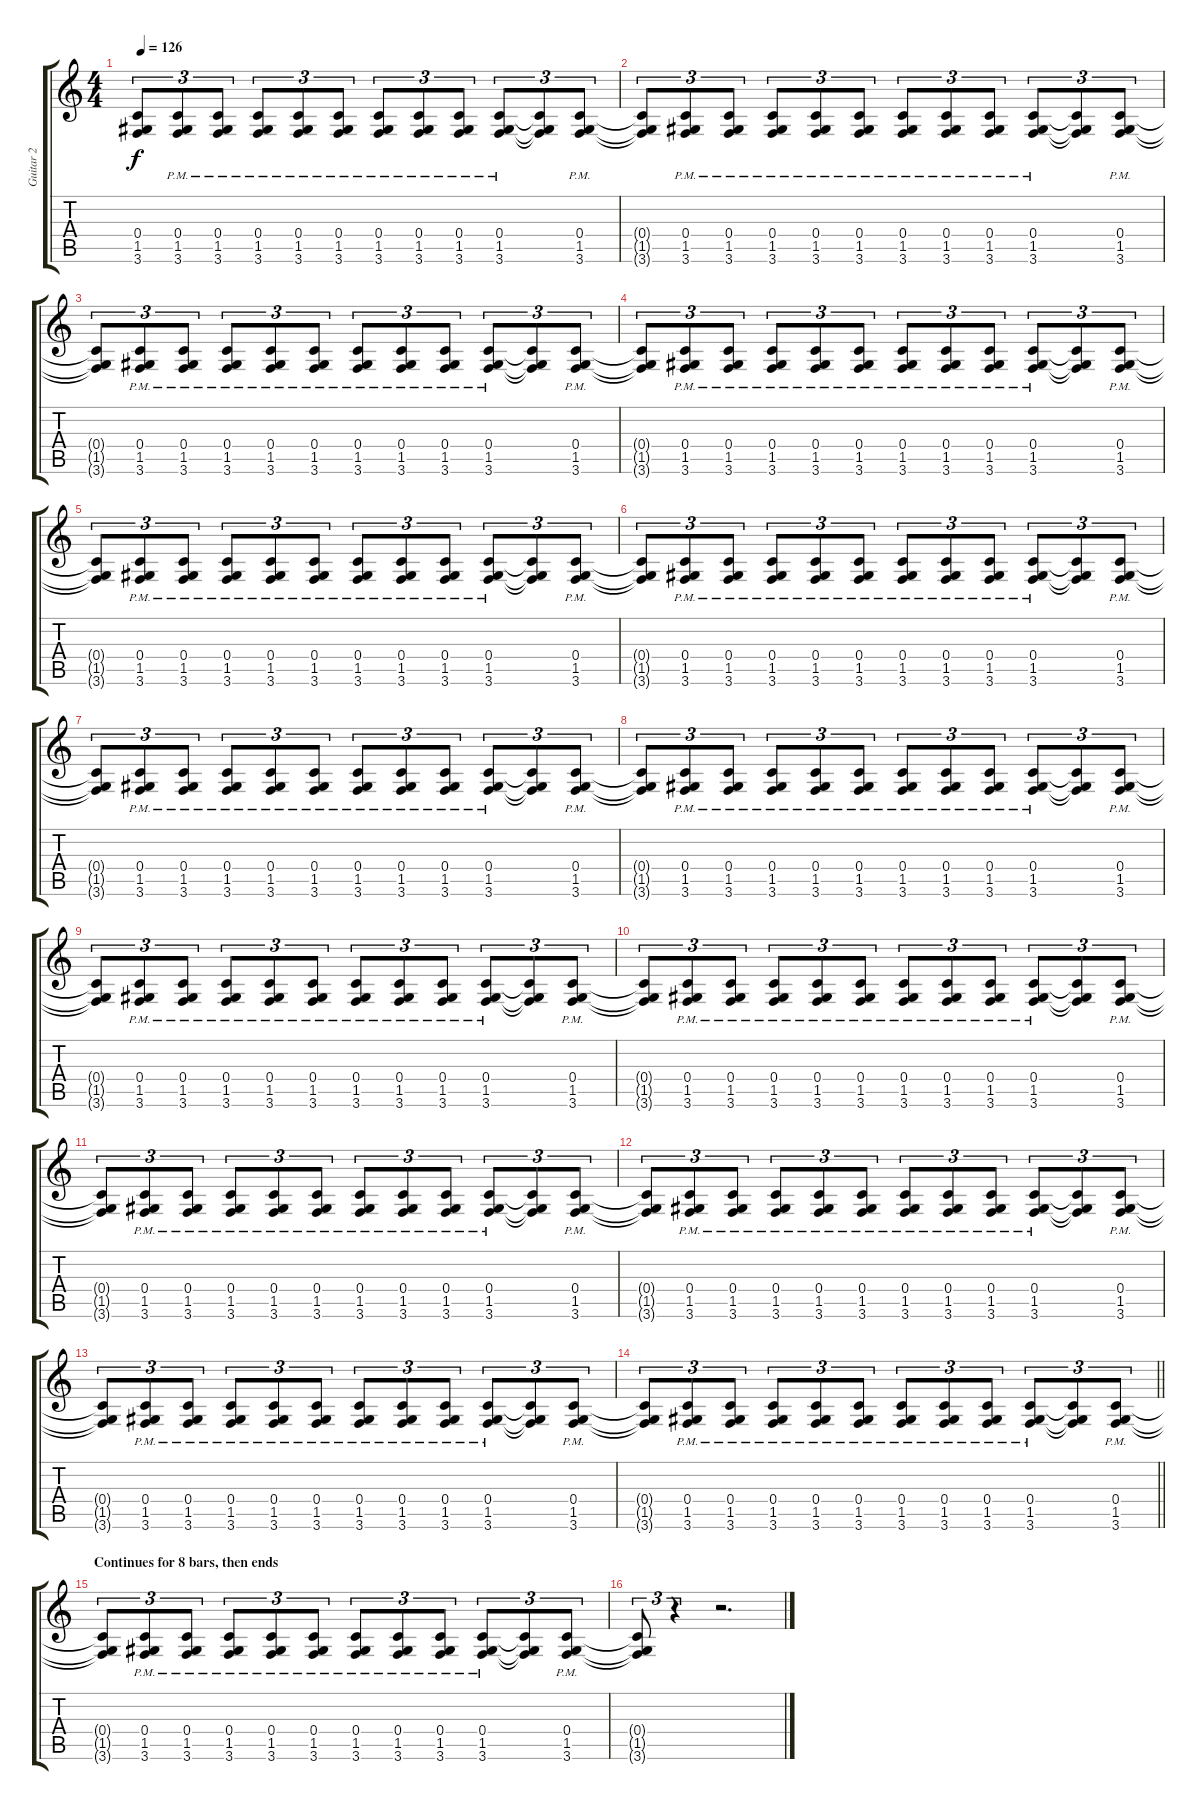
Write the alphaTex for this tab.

\track ("Guitar 2" "Guitar 2") {instrument distortionguitar}
\staff {score tabs}
\tuning (D4 A3 F3 C3 G2 D2) {hide}
\ts (4 4)
\tempo 126
\clef g2
\ks c
(0.4{t} 1.5{t} 3.6{t}).8{tu (3 2) dy f} (0.4{pm} 1.5{pm} 3.6{pm}).8{tu (3 2)} (0.4{pm} 1.5{pm} 3.6{pm}).8{tu (3 2)} (0.4{pm} 1.5{pm} 3.6{pm}).8{tu (3 2)} (0.4{pm} 1.5{pm} 3.6{pm}).8{tu (3 2)} (0.4{pm} 1.5{pm} 3.6{pm}).8{tu (3 2)} (0.4{pm} 1.5{pm} 3.6{pm}).8{tu (3 2)} (0.4{pm} 1.5{pm} 3.6{pm}).8{tu (3 2)} (0.4{pm} 1.5{pm} 3.6{pm}).8{tu (3 2)} (0.4{pm} 1.5{pm} 3.6{pm}).8{tu (3 2)} (0.4{t} 1.5{t} 3.6{t}).8{tu (3 2)} (0.4{pm} 1.5{pm} 3.6{pm}).8{tu (3 2)} |
(0.4{t} 1.5{t} 3.6{t}).8{tu (3 2)} (0.4{pm} 1.5{pm} 3.6{pm}).8{tu (3 2)} (0.4{pm} 1.5{pm} 3.6{pm}).8{tu (3 2)} (0.4{pm} 1.5{pm} 3.6{pm}).8{tu (3 2)} (0.4{pm} 1.5{pm} 3.6{pm}).8{tu (3 2)} (0.4{pm} 1.5{pm} 3.6{pm}).8{tu (3 2)} (0.4{pm} 1.5{pm} 3.6{pm}).8{tu (3 2)} (0.4{pm} 1.5{pm} 3.6{pm}).8{tu (3 2)} (0.4{pm} 1.5{pm} 3.6{pm}).8{tu (3 2)} (0.4{pm} 1.5{pm} 3.6{pm}).8{tu (3 2)} (0.4{t} 1.5{t} 3.6{t}).8{tu (3 2)} (0.4{pm} 1.5{pm} 3.6{pm}).8{tu (3 2)} |
(0.4{t} 1.5{t} 3.6{t}).8{tu (3 2)} (0.4{pm} 1.5{pm} 3.6{pm}).8{tu (3 2)} (0.4{pm} 1.5{pm} 3.6{pm}).8{tu (3 2)} (0.4{pm} 1.5{pm} 3.6{pm}).8{tu (3 2)} (0.4{pm} 1.5{pm} 3.6{pm}).8{tu (3 2)} (0.4{pm} 1.5{pm} 3.6{pm}).8{tu (3 2)} (0.4{pm} 1.5{pm} 3.6{pm}).8{tu (3 2)} (0.4{pm} 1.5{pm} 3.6{pm}).8{tu (3 2)} (0.4{pm} 1.5{pm} 3.6{pm}).8{tu (3 2)} (0.4{pm} 1.5{pm} 3.6{pm}).8{tu (3 2)} (0.4{t} 1.5{t} 3.6{t}).8{tu (3 2)} (0.4{pm} 1.5{pm} 3.6{pm}).8{tu (3 2)} |
(0.4{t} 1.5{t} 3.6{t}).8{tu (3 2)} (0.4{pm} 1.5{pm} 3.6{pm}).8{tu (3 2)} (0.4{pm} 1.5{pm} 3.6{pm}).8{tu (3 2)} (0.4{pm} 1.5{pm} 3.6{pm}).8{tu (3 2)} (0.4{pm} 1.5{pm} 3.6{pm}).8{tu (3 2)} (0.4{pm} 1.5{pm} 3.6{pm}).8{tu (3 2)} (0.4{pm} 1.5{pm} 3.6{pm}).8{tu (3 2)} (0.4{pm} 1.5{pm} 3.6{pm}).8{tu (3 2)} (0.4{pm} 1.5{pm} 3.6{pm}).8{tu (3 2)} (0.4{pm} 1.5{pm} 3.6{pm}).8{tu (3 2)} (0.4{t} 1.5{t} 3.6{t}).8{tu (3 2)} (0.4{pm} 1.5{pm} 3.6{pm}).8{tu (3 2)} |
(0.4{t} 1.5{t} 3.6{t}).8{tu (3 2)} (0.4{pm} 1.5{pm} 3.6{pm}).8{tu (3 2)} (0.4{pm} 1.5{pm} 3.6{pm}).8{tu (3 2)} (0.4{pm} 1.5{pm} 3.6{pm}).8{tu (3 2)} (0.4{pm} 1.5{pm} 3.6{pm}).8{tu (3 2)} (0.4{pm} 1.5{pm} 3.6{pm}).8{tu (3 2)} (0.4{pm} 1.5{pm} 3.6{pm}).8{tu (3 2)} (0.4{pm} 1.5{pm} 3.6{pm}).8{tu (3 2)} (0.4{pm} 1.5{pm} 3.6{pm}).8{tu (3 2)} (0.4{pm} 1.5{pm} 3.6{pm}).8{tu (3 2)} (0.4{t} 1.5{t} 3.6{t}).8{tu (3 2)} (0.4{pm} 1.5{pm} 3.6{pm}).8{tu (3 2)} |
(0.4{t} 1.5{t} 3.6{t}).8{tu (3 2)} (0.4{pm} 1.5{pm} 3.6{pm}).8{tu (3 2)} (0.4{pm} 1.5{pm} 3.6{pm}).8{tu (3 2)} (0.4{pm} 1.5{pm} 3.6{pm}).8{tu (3 2)} (0.4{pm} 1.5{pm} 3.6{pm}).8{tu (3 2)} (0.4{pm} 1.5{pm} 3.6{pm}).8{tu (3 2)} (0.4{pm} 1.5{pm} 3.6{pm}).8{tu (3 2)} (0.4{pm} 1.5{pm} 3.6{pm}).8{tu (3 2)} (0.4{pm} 1.5{pm} 3.6{pm}).8{tu (3 2)} (0.4{pm} 1.5{pm} 3.6{pm}).8{tu (3 2)} (0.4{t} 1.5{t} 3.6{t}).8{tu (3 2)} (0.4{pm} 1.5{pm} 3.6{pm}).8{tu (3 2)} |
(0.4{t} 1.5{t} 3.6{t}).8{tu (3 2)} (0.4{pm} 1.5{pm} 3.6{pm}).8{tu (3 2)} (0.4{pm} 1.5{pm} 3.6{pm}).8{tu (3 2)} (0.4{pm} 1.5{pm} 3.6{pm}).8{tu (3 2)} (0.4{pm} 1.5{pm} 3.6{pm}).8{tu (3 2)} (0.4{pm} 1.5{pm} 3.6{pm}).8{tu (3 2)} (0.4{pm} 1.5{pm} 3.6{pm}).8{tu (3 2)} (0.4{pm} 1.5{pm} 3.6{pm}).8{tu (3 2)} (0.4{pm} 1.5{pm} 3.6{pm}).8{tu (3 2)} (0.4{pm} 1.5{pm} 3.6{pm}).8{tu (3 2)} (0.4{t} 1.5{t} 3.6{t}).8{tu (3 2)} (0.4{pm} 1.5{pm} 3.6{pm}).8{tu (3 2)} |
(0.4{t} 1.5{t} 3.6{t}).8{tu (3 2)} (0.4{pm} 1.5{pm} 3.6{pm}).8{tu (3 2)} (0.4{pm} 1.5{pm} 3.6{pm}).8{tu (3 2)} (0.4{pm} 1.5{pm} 3.6{pm}).8{tu (3 2)} (0.4{pm} 1.5{pm} 3.6{pm}).8{tu (3 2)} (0.4{pm} 1.5{pm} 3.6{pm}).8{tu (3 2)} (0.4{pm} 1.5{pm} 3.6{pm}).8{tu (3 2)} (0.4{pm} 1.5{pm} 3.6{pm}).8{tu (3 2)} (0.4{pm} 1.5{pm} 3.6{pm}).8{tu (3 2)} (0.4{pm} 1.5{pm} 3.6{pm}).8{tu (3 2)} (0.4{t} 1.5{t} 3.6{t}).8{tu (3 2)} (0.4{pm} 1.5{pm} 3.6{pm}).8{tu (3 2)} |
(0.4{t} 1.5{t} 3.6{t}).8{tu (3 2)} (0.4{pm} 1.5{pm} 3.6{pm}).8{tu (3 2)} (0.4{pm} 1.5{pm} 3.6{pm}).8{tu (3 2)} (0.4{pm} 1.5{pm} 3.6{pm}).8{tu (3 2)} (0.4{pm} 1.5{pm} 3.6{pm}).8{tu (3 2)} (0.4{pm} 1.5{pm} 3.6{pm}).8{tu (3 2)} (0.4{pm} 1.5{pm} 3.6{pm}).8{tu (3 2)} (0.4{pm} 1.5{pm} 3.6{pm}).8{tu (3 2)} (0.4{pm} 1.5{pm} 3.6{pm}).8{tu (3 2)} (0.4{pm} 1.5{pm} 3.6{pm}).8{tu (3 2)} (0.4{t} 1.5{t} 3.6{t}).8{tu (3 2)} (0.4{pm} 1.5{pm} 3.6{pm}).8{tu (3 2)} |
(0.4{t} 1.5{t} 3.6{t}).8{tu (3 2)} (0.4{pm} 1.5{pm} 3.6{pm}).8{tu (3 2)} (0.4{pm} 1.5{pm} 3.6{pm}).8{tu (3 2)} (0.4{pm} 1.5{pm} 3.6{pm}).8{tu (3 2)} (0.4{pm} 1.5{pm} 3.6{pm}).8{tu (3 2)} (0.4{pm} 1.5{pm} 3.6{pm}).8{tu (3 2)} (0.4{pm} 1.5{pm} 3.6{pm}).8{tu (3 2)} (0.4{pm} 1.5{pm} 3.6{pm}).8{tu (3 2)} (0.4{pm} 1.5{pm} 3.6{pm}).8{tu (3 2)} (0.4{pm} 1.5{pm} 3.6{pm}).8{tu (3 2)} (0.4{t} 1.5{t} 3.6{t}).8{tu (3 2)} (0.4{pm} 1.5{pm} 3.6{pm}).8{tu (3 2)} |
(0.4{t} 1.5{t} 3.6{t}).8{tu (3 2)} (0.4{pm} 1.5{pm} 3.6{pm}).8{tu (3 2)} (0.4{pm} 1.5{pm} 3.6{pm}).8{tu (3 2)} (0.4{pm} 1.5{pm} 3.6{pm}).8{tu (3 2)} (0.4{pm} 1.5{pm} 3.6{pm}).8{tu (3 2)} (0.4{pm} 1.5{pm} 3.6{pm}).8{tu (3 2)} (0.4{pm} 1.5{pm} 3.6{pm}).8{tu (3 2)} (0.4{pm} 1.5{pm} 3.6{pm}).8{tu (3 2)} (0.4{pm} 1.5{pm} 3.6{pm}).8{tu (3 2)} (0.4{pm} 1.5{pm} 3.6{pm}).8{tu (3 2)} (0.4{t} 1.5{t} 3.6{t}).8{tu (3 2)} (0.4{pm} 1.5{pm} 3.6{pm}).8{tu (3 2)} |
(0.4{t} 1.5{t} 3.6{t}).8{tu (3 2)} (0.4{pm} 1.5{pm} 3.6{pm}).8{tu (3 2)} (0.4{pm} 1.5{pm} 3.6{pm}).8{tu (3 2)} (0.4{pm} 1.5{pm} 3.6{pm}).8{tu (3 2)} (0.4{pm} 1.5{pm} 3.6{pm}).8{tu (3 2)} (0.4{pm} 1.5{pm} 3.6{pm}).8{tu (3 2)} (0.4{pm} 1.5{pm} 3.6{pm}).8{tu (3 2)} (0.4{pm} 1.5{pm} 3.6{pm}).8{tu (3 2)} (0.4{pm} 1.5{pm} 3.6{pm}).8{tu (3 2)} (0.4{pm} 1.5{pm} 3.6{pm}).8{tu (3 2)} (0.4{t} 1.5{t} 3.6{t}).8{tu (3 2)} (0.4{pm} 1.5{pm} 3.6{pm}).8{tu (3 2)} |
(0.4{t} 1.5{t} 3.6{t}).8{tu (3 2)} (0.4{pm} 1.5{pm} 3.6{pm}).8{tu (3 2)} (0.4{pm} 1.5{pm} 3.6{pm}).8{tu (3 2)} (0.4{pm} 1.5{pm} 3.6{pm}).8{tu (3 2)} (0.4{pm} 1.5{pm} 3.6{pm}).8{tu (3 2)} (0.4{pm} 1.5{pm} 3.6{pm}).8{tu (3 2)} (0.4{pm} 1.5{pm} 3.6{pm}).8{tu (3 2)} (0.4{pm} 1.5{pm} 3.6{pm}).8{tu (3 2)} (0.4{pm} 1.5{pm} 3.6{pm}).8{tu (3 2)} (0.4{pm} 1.5{pm} 3.6{pm}).8{tu (3 2)} (0.4{t} 1.5{t} 3.6{t}).8{tu (3 2)} (0.4{pm} 1.5{pm} 3.6{pm}).8{tu (3 2)} |
\barLineRight lightlight
(0.4{t} 1.5{t} 3.6{t}).8{tu (3 2)} (0.4{pm} 1.5{pm} 3.6{pm}).8{tu (3 2)} (0.4{pm} 1.5{pm} 3.6{pm}).8{tu (3 2)} (0.4{pm} 1.5{pm} 3.6{pm}).8{tu (3 2)} (0.4{pm} 1.5{pm} 3.6{pm}).8{tu (3 2)} (0.4{pm} 1.5{pm} 3.6{pm}).8{tu (3 2)} (0.4{pm} 1.5{pm} 3.6{pm}).8{tu (3 2)} (0.4{pm} 1.5{pm} 3.6{pm}).8{tu (3 2)} (0.4{pm} 1.5{pm} 3.6{pm}).8{tu (3 2)} (0.4{pm} 1.5{pm} 3.6{pm}).8{tu (3 2)} (0.4{t} 1.5{t} 3.6{t}).8{tu (3 2)} (0.4{pm} 1.5{pm} 3.6{pm}).8{tu (3 2)} |
\section ("" "Continues for 8 bars, then ends")
(0.4{t} 1.5{t} 3.6{t}).8{tu (3 2)} (0.4{pm} 1.5{pm} 3.6{pm}).8{tu (3 2)} (0.4{pm} 1.5{pm} 3.6{pm}).8{tu (3 2)} (0.4{pm} 1.5{pm} 3.6{pm}).8{tu (3 2)} (0.4{pm} 1.5{pm} 3.6{pm}).8{tu (3 2)} (0.4{pm} 1.5{pm} 3.6{pm}).8{tu (3 2)} (0.4{pm} 1.5{pm} 3.6{pm}).8{tu (3 2)} (0.4{pm} 1.5{pm} 3.6{pm}).8{tu (3 2)} (0.4{pm} 1.5{pm} 3.6{pm}).8{tu (3 2)} (0.4{pm} 1.5{pm} 3.6{pm}).8{tu (3 2)} (0.4{t} 1.5{t} 3.6{t}).8{tu (3 2)} (0.4{pm} 1.5{pm} 3.6{pm}).8{tu (3 2)} |
(0.4{t} 1.5{t} 3.6{t}).8{tu (3 2)} r.4{tu (3 2)} r.2{d}
